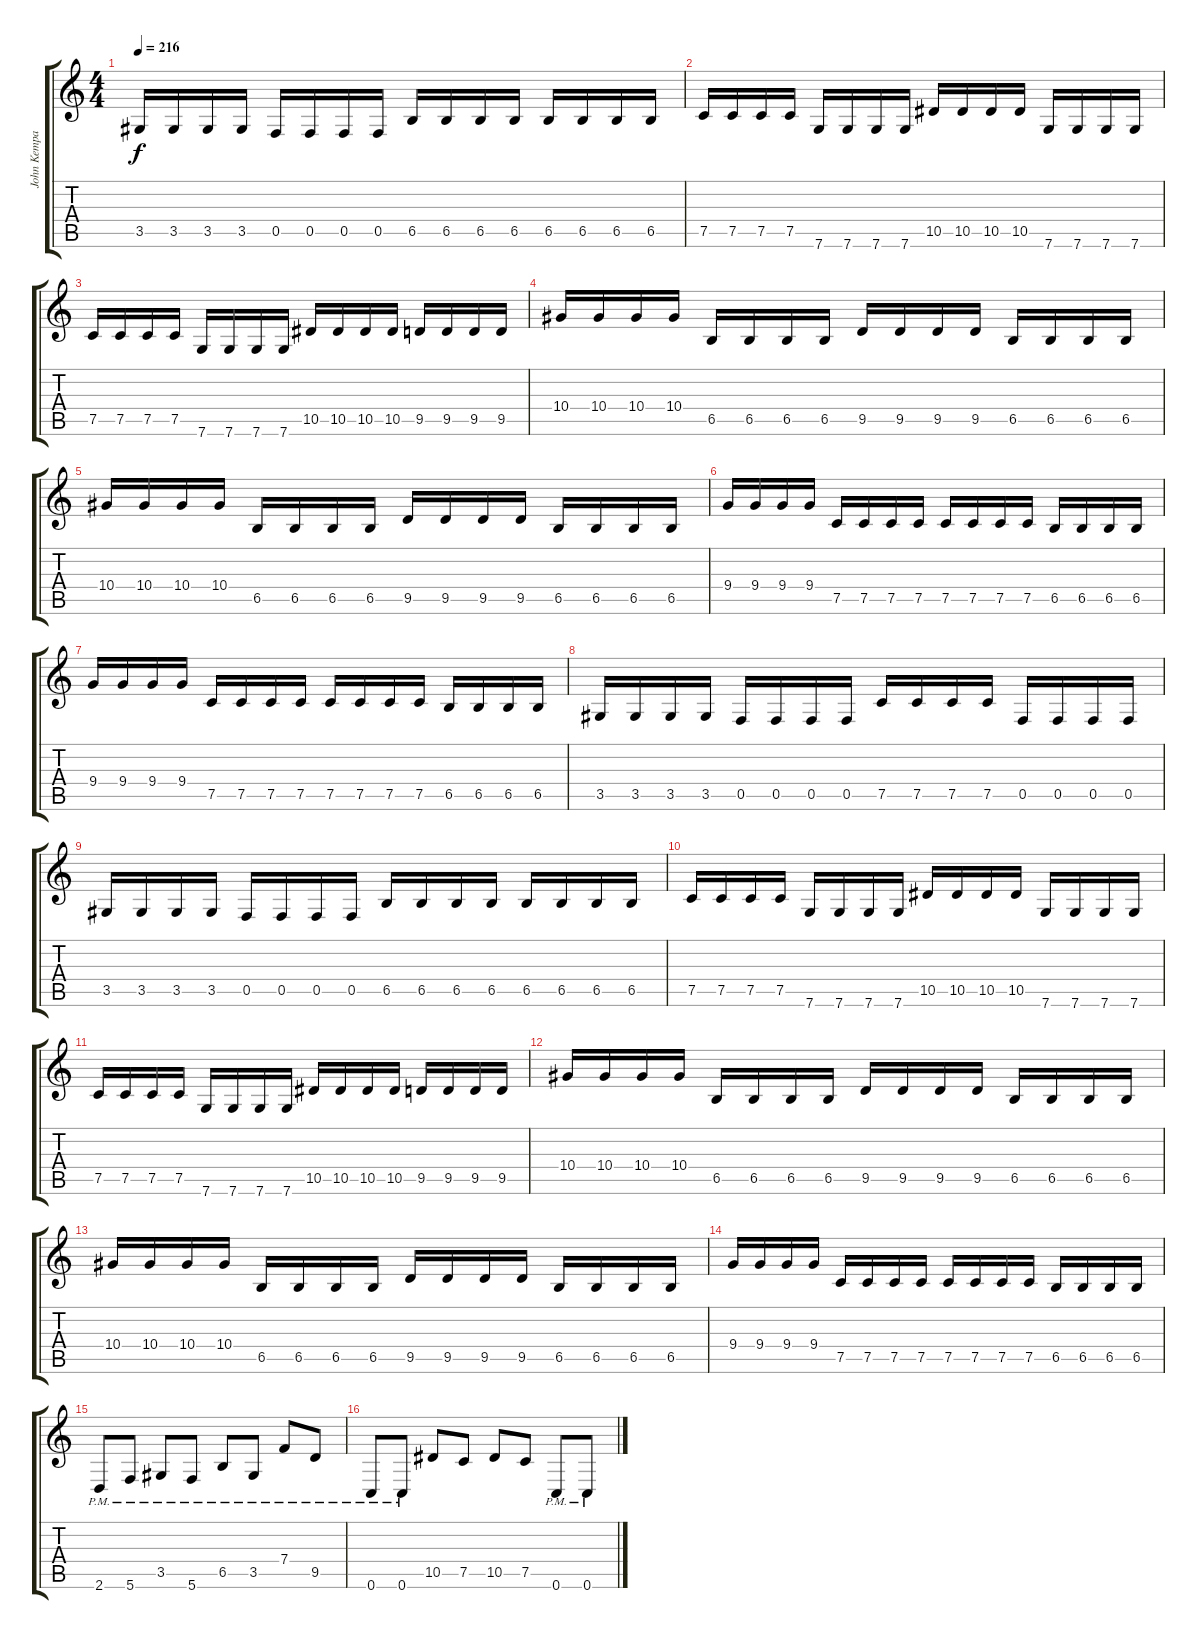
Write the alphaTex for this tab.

\track ("John Kempainen (Rhythm Guitar)" "John Kempa") {instrument distortionguitar}
\staff {score tabs}
\tuning (C4 G3 Eb3 Bb2 F2 C2) {hide}
\ts (4 4)
\tempo 216
\clef g2
\ks c
3.5.16{dy f} 3.5.16 3.5.16 3.5.16 0.5.16 0.5.16 0.5.16 0.5.16 6.5.16 6.5.16 6.5.16 6.5.16 6.5.16 6.5.16 6.5.16 6.5.16 |
7.5.16 7.5.16 7.5.16 7.5.16 7.6.16 7.6.16 7.6.16 7.6.16 10.5.16 10.5.16 10.5.16 10.5.16 7.6.16 7.6.16 7.6.16 7.6.16 |
7.5.16 7.5.16 7.5.16 7.5.16 7.6.16 7.6.16 7.6.16 7.6.16 10.5.16 10.5.16 10.5.16 10.5.16 9.5.16 9.5.16 9.5.16 9.5.16 |
10.4.16 10.4.16 10.4.16 10.4.16 6.5.16 6.5.16 6.5.16 6.5.16 9.5.16 9.5.16 9.5.16 9.5.16 6.5.16 6.5.16 6.5.16 6.5.16 |
10.4.16 10.4.16 10.4.16 10.4.16 6.5.16 6.5.16 6.5.16 6.5.16 9.5.16 9.5.16 9.5.16 9.5.16 6.5.16 6.5.16 6.5.16 6.5.16 |
9.4.16 9.4.16 9.4.16 9.4.16 7.5.16 7.5.16 7.5.16 7.5.16 7.5.16 7.5.16 7.5.16 7.5.16 6.5.16 6.5.16 6.5.16 6.5.16 |
9.4.16 9.4.16 9.4.16 9.4.16 7.5.16 7.5.16 7.5.16 7.5.16 7.5.16 7.5.16 7.5.16 7.5.16 6.5.16 6.5.16 6.5.16 6.5.16 |
3.5.16 3.5.16 3.5.16 3.5.16 0.5.16 0.5.16 0.5.16 0.5.16 7.5.16 7.5.16 7.5.16 7.5.16 0.5.16 0.5.16 0.5.16 0.5.16 |
3.5.16 3.5.16 3.5.16 3.5.16 0.5.16 0.5.16 0.5.16 0.5.16 6.5.16 6.5.16 6.5.16 6.5.16 6.5.16 6.5.16 6.5.16 6.5.16 |
7.5.16 7.5.16 7.5.16 7.5.16 7.6.16 7.6.16 7.6.16 7.6.16 10.5.16 10.5.16 10.5.16 10.5.16 7.6.16 7.6.16 7.6.16 7.6.16 |
7.5.16 7.5.16 7.5.16 7.5.16 7.6.16 7.6.16 7.6.16 7.6.16 10.5.16 10.5.16 10.5.16 10.5.16 9.5.16 9.5.16 9.5.16 9.5.16 |
10.4.16 10.4.16 10.4.16 10.4.16 6.5.16 6.5.16 6.5.16 6.5.16 9.5.16 9.5.16 9.5.16 9.5.16 6.5.16 6.5.16 6.5.16 6.5.16 |
10.4.16 10.4.16 10.4.16 10.4.16 6.5.16 6.5.16 6.5.16 6.5.16 9.5.16 9.5.16 9.5.16 9.5.16 6.5.16 6.5.16 6.5.16 6.5.16 |
9.4.16 9.4.16 9.4.16 9.4.16 7.5.16 7.5.16 7.5.16 7.5.16 7.5.16 7.5.16 7.5.16 7.5.16 6.5.16 6.5.16 6.5.16 6.5.16 |
2.6{pm}.8 5.6{pm}.8 3.5{pm}.8 5.6{pm}.8 6.5{pm}.8 3.5{pm}.8 7.4{pm}.8 9.5{pm}.8 |
0.6{pm}.8 0.6{pm}.8 10.5.8 7.5.8 10.5.8 7.5.8 0.6{pm}.8 0.6{pm}.8
